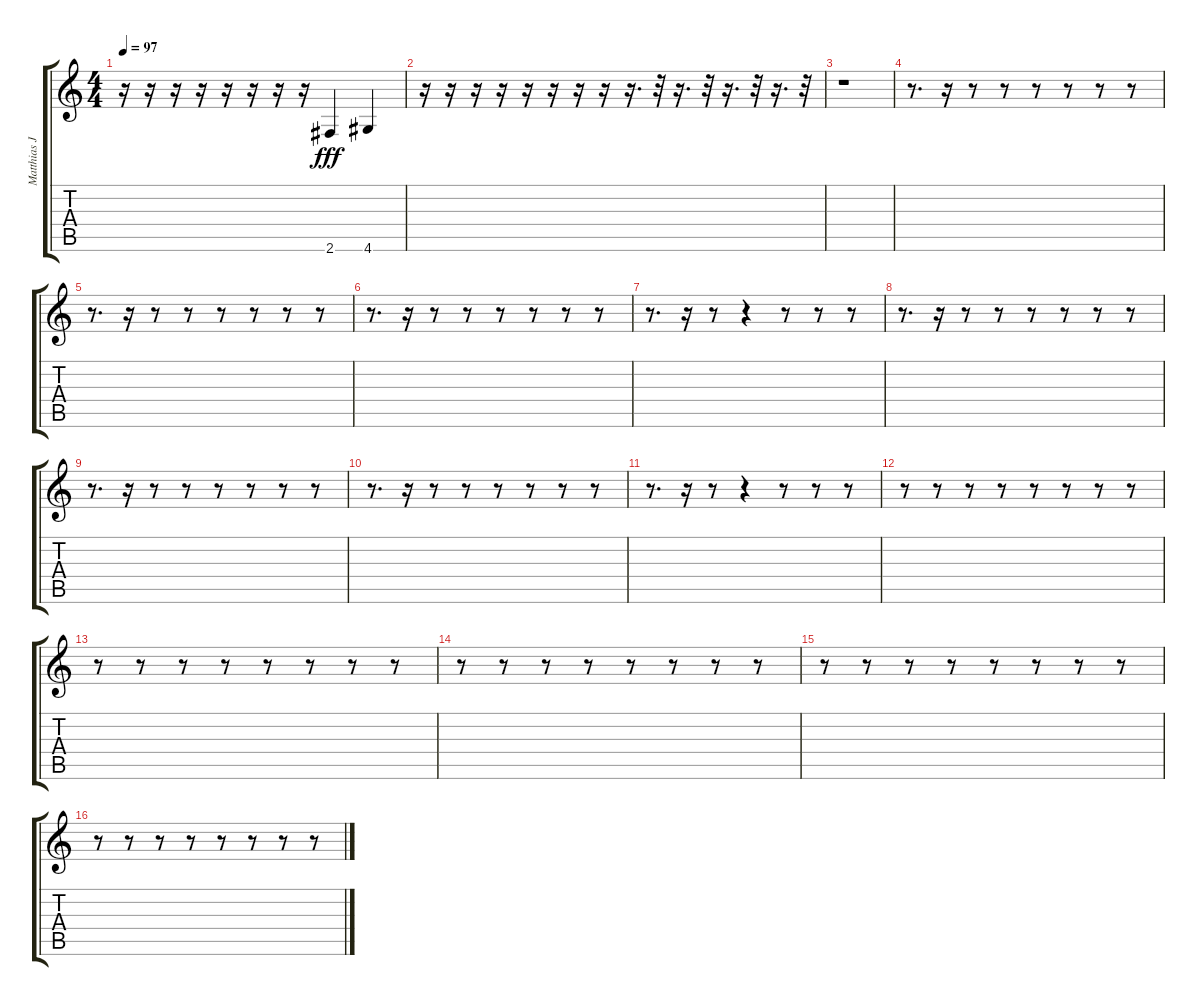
\track ("Matthias Jabs - Low Rhythm Guitar" "Matthias J") {instrument distortionguitar}
\staff {score tabs}
\tuning (E4 B3 G3 D3 A2 E2) {hide}
\ts (4 4)
\tempo 97
\clef g2
\ks c
r.16{dy fff} r.16 r.16 r.16 r.16 r.16 r.16 r.16 2.6.4 4.6.4 |
r.16 r.16 r.16 r.16 r.16 r.16 r.16 r.16 r.16{d} r.32 r.16{d} r.32 r.16{d} r.32 r.16{d} r.32 |
r.1 |
r.8{d} r.16 r.8 r.8 r.8 r.8 r.8 r.8 |
r.8{d} r.16 r.8 r.8 r.8 r.8 r.8 r.8 |
r.8{d} r.16 r.8 r.8 r.8 r.8 r.8 r.8 |
r.8{d} r.16 r.8 r.4 r.8 r.8 r.8 |
r.8{d} r.16 r.8 r.8 r.8 r.8 r.8 r.8 |
r.8{d} r.16 r.8 r.8 r.8 r.8 r.8 r.8 |
r.8{d} r.16 r.8 r.8 r.8 r.8 r.8 r.8 |
r.8{d} r.16 r.8 r.4 r.8 r.8 r.8 |
r.8 r.8 r.8 r.8 r.8 r.8 r.8 r.8 |
r.8 r.8 r.8 r.8 r.8 r.8 r.8 r.8 |
r.8 r.8 r.8 r.8 r.8 r.8 r.8 r.8 |
r.8 r.8 r.8 r.8 r.8 r.8 r.8 r.8 |
r.8 r.8 r.8 r.8 r.8 r.8 r.8 r.8
